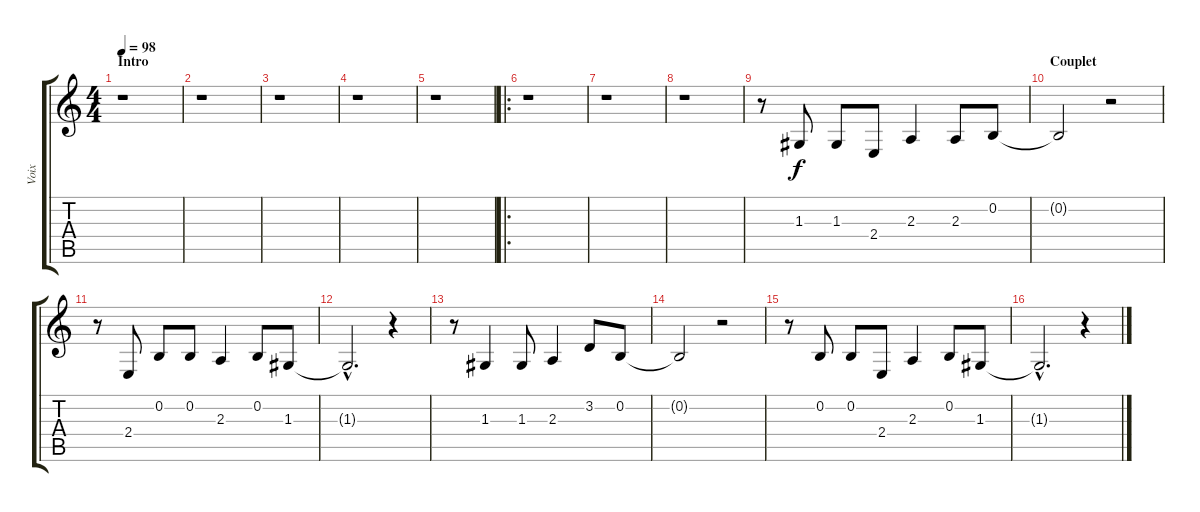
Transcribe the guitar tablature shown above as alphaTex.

\track ("Voix" "Voix") {instrument trumpet}
\staff {score tabs}
\tuning (E4 B3 G3 D3 A2 E2) {hide}
\ts (4 4)
\section ("" "Intro")
\tempo 98
\clef g2
\ks c
r.1{dy f instrument trumpet} |
r.1 |
r.1 |
r.1 |
r.1 |
\ro
r.1 |
r.1 |
r.1 |
r.8 1.3.8 1.3.8 2.4.8 2.3.4 2.3.8 0.2.8 |
\section ("" "Couplet")
0.2{t}.2 r.2 |
r.8 2.4.8 0.2.8 0.2.8 2.3.4 0.2.8 1.3.8 |
1.3{hac t}.2{d} r.4 |
r.8 1.3.4 1.3.8 2.3.4 3.2.8 0.2.8 |
0.2{t}.2 r.2 |
r.8 0.2.8 0.2.8 2.4.8 2.3.4 0.2.8 1.3.8 |
1.3{hac t}.2{d} r.4
